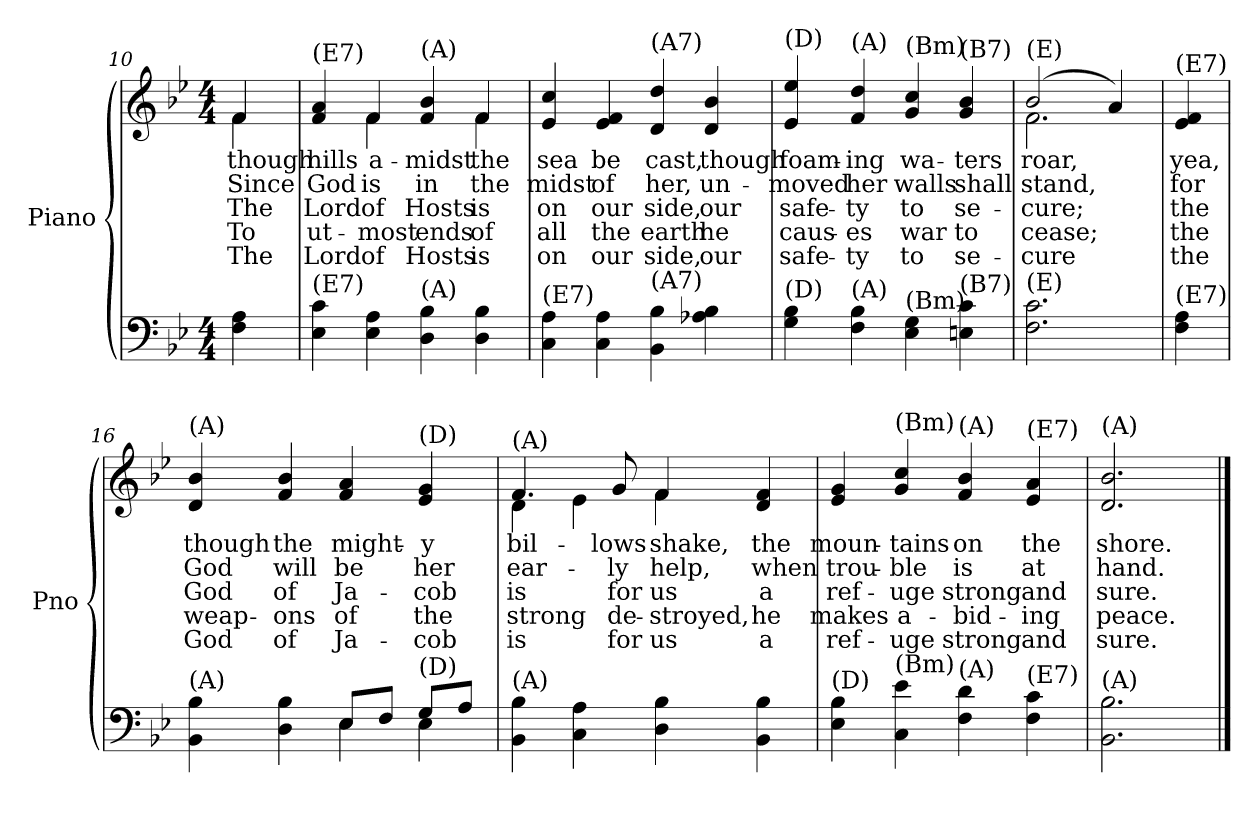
**kern	**kern	**text	**text	**text	**text	**text
*part1	*part1	*part1	*part1	*part1	*part1	*part1
*staff2	*staff1	*staff1	*staff1	*staff1	*staff1	*staff1
*I"Piano	*	*	*	*	*	*
*I'Pno	*	*	*	*	*	*
!!LO:LB:g=z
*clefF4	*clefG2	*	*	*	*	*
*k[b-e-]	*k[b-e-]	*	*	*	*	*
*B-:	*B-:	*	*	*	*	*
*M4/4	*M4/4	*	*	*	*	*
=10	=10	=10	=10	=10	=10	=10
*	*^	*	*	*	*	*
4F\ 4A\	4f/	4f\	though	Since	The	To	The
=11	=11	=11	=11	=11	=11	=11	=11
!	!LO:TX:a:t=(E7)	!	!	!	!	!	!
!LO:TX:a:t=(E7)	!	!	!	!	!	!	!
4E-\ 4c\	4f/ 4a/	4ryy	hills	God	Lord	ut-	Lord
4E-\ 4A\	4f/	4f\	a-	is	of	-most	of
!	!LO:TX:a:t=(A)	!	!	!	!	!	!
!LO:TX:a:t=(A)	!	!	!	!	!	!	!
4D\ 4B-\	4f/ 4b-/	4ryy	-midst	in	Hosts	ends	Hosts
4D\ 4B-\	4f/	4f\	the	the	is	of	is
=12	=12	=12	=12	=12	=12	=12	=12
!	!LO:TX:a:t=(E7)	!	!	!	!	!	!
!LO:TX:a:t=(E7)	!	!	!	!	!	!	!
*	*v	*v	*	*	*	*	*
4C\ 4A\	4e-/ 4cc/	sea	midst	on	all	on
4C\ 4A\	4e-/ 4f/	be	of	our	the	our
!	!LO:TX:a:t=(A7)	!	!	!	!	!
!LO:TX:a:t=(A7)	!	!	!	!	!	!
4BB-\ 4B-\	4d/ 4dd/	cast,	her,	side,	earth	side,
4A-X\ 4B-\	4d/ 4b-/	though	un-	our	he	our
=13	=13	=13	=13	=13	=13	=13
!	!LO:TX:a:t=(D)	!	!	!	!	!
!LO:TX:a:t=(D)	!	!	!	!	!	!
4G\ 4B-\	4e-/ 4ee-/	foam-	-moved	safe-	caus-	safe-
!	!LO:TX:a:t=(A)	!	!	!	!	!
!LO:TX:a:t=(A)	!	!	!	!	!	!
4F\ 4B-\	4f/ 4dd/	-ing	her	-ty	-es	-ty
!	!LO:TX:a:t=(Bm)	!	!	!	!	!
!LO:TX:a:t=(Bm)	!	!	!	!	!	!
4E-\ 4G\	4g/ 4cc/	wa-	walls	to	war	to
!	!LO:TX:a:t=(B7)	!	!	!	!	!
!LO:TX:a:t=(B7)	!	!	!	!	!	!
4En\ 4c\	4g/ 4b-/	-ters	shall	se-	to	se-
=14	=14	=14	=14	=14	=14	=14
*	*^	*	*	*	*	*
!	!LO:TX:a:t=(E)	!	!	!	!	!	!
!LO:TX:a:t=(E)	!	!	!	!	!	!	!
2.F\ 2.c\	(2b-/	2.f\	roar,	stand,	-cure;	cease;	-cure
.	4a/)	.	.	.	.	.	.
*	*v	*v	*	*	*	*	*
!!LO:LB:g=z
=15	=15	=15	=15	=15	=15	=15
!	!LO:TX:a:t=(E7)	!	!	!	!	!
!LO:TX:a:t=(E7)	!	!	!	!	!	!
4F\ 4A\	4e-/ 4f/	yea,	for	the	the	the
=16	=16	=16	=16	=16	=16	=16
*^	*	*	*	*	*	*
!	!	!LO:TX:a:t=(A)	!	!	!	!	!
!LO:TX:a:t=(A)	!	!	!	!	!	!	!
4BB-\ 4B-\	2ryy	4d/ 4b-/	though	God	God	weap-	God
4D\ 4B-\	.	4f/ 4b-/	the	will	of	-ons	of
8E-/L	4E-\	4f/ 4a/	might-	be	Ja-	of	Ja-
8F/J	.	.	.	.	.	.	.
!	!	!LO:TX:a:t=(D)	!	!	!	!	!
!LO:TX:a:t=(D)	!	!	!	!	!	!	!
8G/L	4E-\	4e-/ 4g/	-y	her	-cob	the	-cob
8A/J	.	.	.	.	.	.	.
*v	*v	*	*	*	*	*	*
=17	=17	=17	=17	=17	=17	=17
*	*^	*	*	*	*	*
!	!LO:TX:a:t=(A)	!	!	!	!	!	!
!LO:TX:a:t=(A)	!	!	!	!	!	!	!
4BB-\ 4B-\	4.f/	4d\	bil-	ear-	is	strong	is
4C\ 4A\	.	4e-\	.	.	.	.	.
.	8g/	.	-lows	-ly	for	de-	for
4D\ 4B-\	4f/	4f\	shake,	help,	us	-stroyed,	us
4BB-\ 4B-\	4d/ 4f/	4ryy	the	when	a	he	a
=18	=18	=18	=18	=18	=18	=18	=18
!	!LO:TX:a:t=(D)	!	!	!	!	!	!
!LO:TX:a:t=(D)	!	!	!	!	!	!	!
*	*v	*v	*	*	*	*	*
4E-\ 4B-\	4e-/ 4g/	moun-	trou-	ref-	makes	ref-
!	!LO:TX:a:t=(Bm)	!	!	!	!	!
!LO:TX:a:t=(Bm)	!	!	!	!	!	!
4C\ 4e-\	4g/ 4cc/	-tains	-ble	-uge	a-	-uge
!	!LO:TX:a:t=(A)	!	!	!	!	!
!LO:TX:a:t=(A)	!	!	!	!	!	!
4F\ 4d\	4f/ 4b-/	on	is	strong	-bid-	strong
!	!LO:TX:a:t=(E7)	!	!	!	!	!
!LO:TX:a:t=(E7)	!	!	!	!	!	!
4F\ 4c\	4e-/ 4a/	the	at	and	-ing	and
=19	=19	=19	=19	=19	=19	=19
!	!LO:TX:a:t=(A)	!	!	!	!	!
!LO:TX:a:t=(A)	!	!	!	!	!	!
2.BB-\ 2.B-\	2.d/ 2.b-/	shore.	hand.	sure.	peace.	sure.
==	==	==	==	==	==	==
*-	*-	*-	*-	*-	*-	*-
